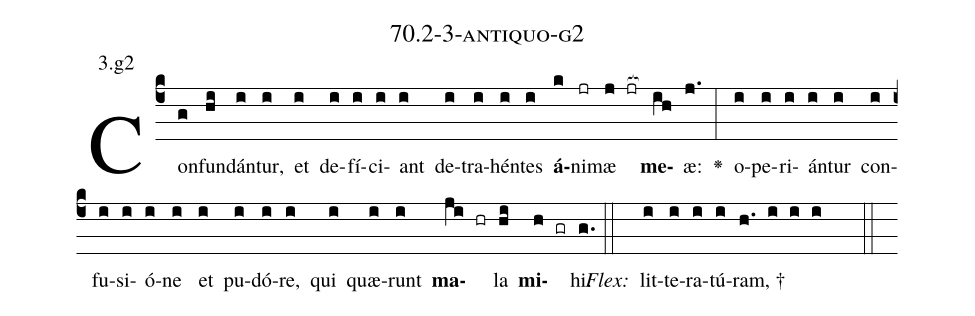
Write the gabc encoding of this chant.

name: 70.2-3-antiquo-g2;
annotation: 3.g2;
%%
(c4)Con(g)fun(hi)dán(i)tur,(i) et(i) de(i)fí(i)ci(i)ant(i) de(i)tra(i)hén(i)tes(i) <b>á</b>(k)ni(jr)mæ(j jr[ocb:1{]) <b>me</b>(ih[ocb:0}])æ:(j.) <v>\greheightstar</v>(:) o(i)pe(i)ri(i)án(i)tur(i) con(i)fu(i)si(i)ó(i)ne(i) et(i) pu(i)dó(i)re,(i) qui(i) quæ(i)runt(i) <b>ma</b>(ji hr)la(hi) <b>mi</b>(h gr)hi.(g.) (::)
<i>Flex:</i>()  lit(i)te(i)ra(i)tú(i)ram, †(h. i i i  ::)

%E(i) u(i) o(ji) u(hi) a(h) e.(g.) (::)
